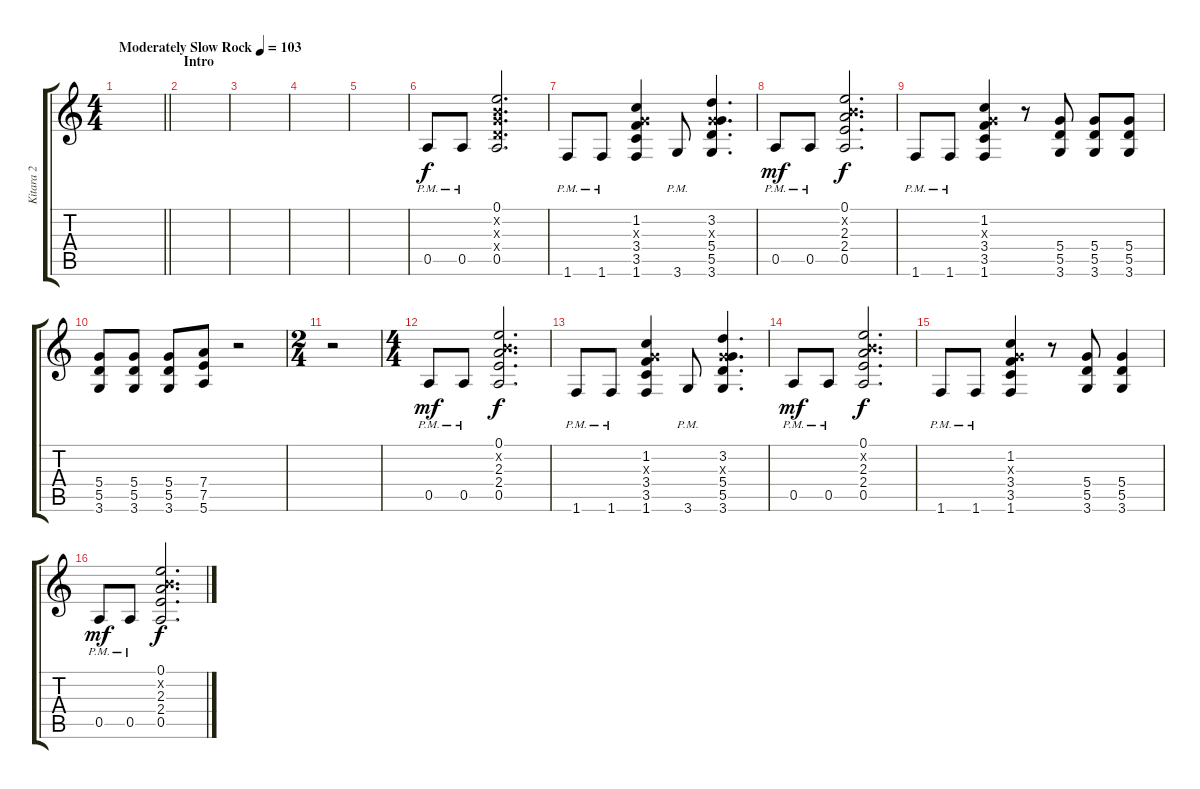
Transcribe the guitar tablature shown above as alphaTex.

\track ("Kitara 2" "Kitara 2") {instrument overdrivenguitar}
\staff {score tabs}
\tuning (E4 B3 G3 D3 A2 E2) {hide}
\ts (4 4)
\tempo (103 "Moderately Slow Rock")
\clef g2
\barLineRight lightlight
\ks c
|
\section ("" "Intro")
\ks aminor
|
|
|
|
0.5{pm}.8 0.5{pm}.8 (0.1 0.2{x} 0.3{x} 0.4{x} 0.5).2{d dy f} |
1.6{pm}.8 1.6{pm}.8 (1.2 0.3{x} 3.4 3.5 1.6).4 3.6{pm}.8 (3.2 0.3{x} 5.4 5.5 3.6).4{d} |
0.5{pm}.8{dy mf} 0.5{pm}.8 (0.1 0.2{x} 2.3 2.4 0.5).2{d dy f} |
1.6{pm}.8 1.6{pm}.8 (1.2 0.3{x} 3.4 3.5 1.6).4 r.8 (5.4 5.5 3.6).8 (5.4 5.5 3.6).8 (5.4 5.5 3.6).8 |
(5.4 5.5 3.6).8 (5.4 5.5 3.6).8 (5.4 5.5 3.6).8 (7.4 7.5 5.6).8 r.2 |
\ts (2 4)
r.2 |
\ts (4 4)
0.5{pm}.8{dy mf} 0.5{pm}.8 (0.1 0.2{x} 2.3 2.4 0.5).2{d dy f} |
1.6{pm}.8 1.6{pm}.8 (1.2 0.3{x} 3.4 3.5 1.6).4 3.6{pm}.8 (3.2 0.3{x} 5.4 5.5 3.6).4{d} |
0.5{pm}.8{dy mf} 0.5{pm}.8 (0.1 0.2{x} 2.3 2.4 0.5).2{d dy f} |
1.6{pm}.8 1.6{pm}.8 (1.2 0.3{x} 3.4 3.5 1.6).4 r.8 (5.4 5.5 3.6).8 (5.4 5.5 3.6).4 |
0.5{pm}.8{dy mf} 0.5{pm}.8 (0.1 0.2{x} 2.3 2.4 0.5).2{d dy f}
